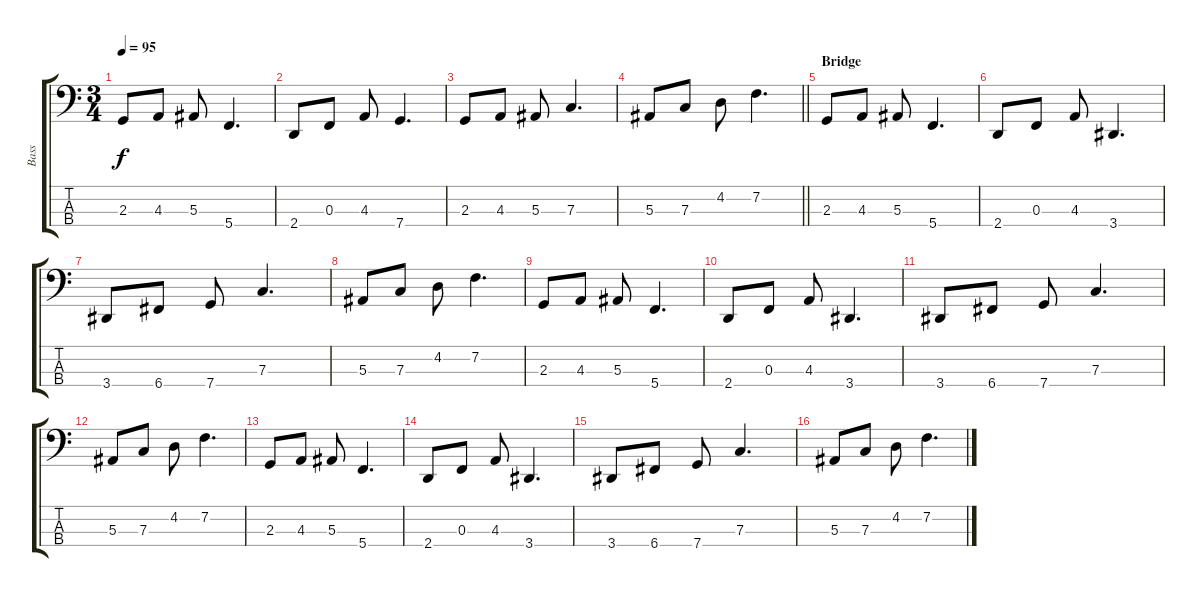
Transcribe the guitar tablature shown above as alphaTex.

\track ("Bass" "Bass") {instrument electricbassfinger}
\staff {score tabs}
\tuning (Eb2 Bb1 F1 C1) {hide}
\ts (3 4)
\tempo 95
\clef f4
\ks c
2.3.8{dy f} 4.3.8 5.3.8 5.4.4{d} |
2.4.8 0.3.8 4.3.8 7.4.4{d} |
2.3.8 4.3.8 5.3.8 7.3.4{d} |
\barLineRight lightlight
5.3.8 7.3.8 4.2.8 7.2.4{d} |
\section ("" "Bridge")
2.3.8 4.3.8 5.3.8 5.4.4{d} |
2.4.8 0.3.8 4.3.8 3.4.4{d} |
3.4.8 6.4.8 7.4.8 7.3.4{d} |
5.3.8 7.3.8 4.2.8 7.2.4{d} |
2.3.8 4.3.8 5.3.8 5.4.4{d} |
2.4.8 0.3.8 4.3.8 3.4.4{d} |
3.4.8 6.4.8 7.4.8 7.3.4{d} |
5.3.8 7.3.8 4.2.8 7.2.4{d} |
2.3.8 4.3.8 5.3.8 5.4.4{d} |
2.4.8 0.3.8 4.3.8 3.4.4{d} |
3.4.8 6.4.8 7.4.8 7.3.4{d} |
5.3.8 7.3.8 4.2.8 7.2.4{d}
